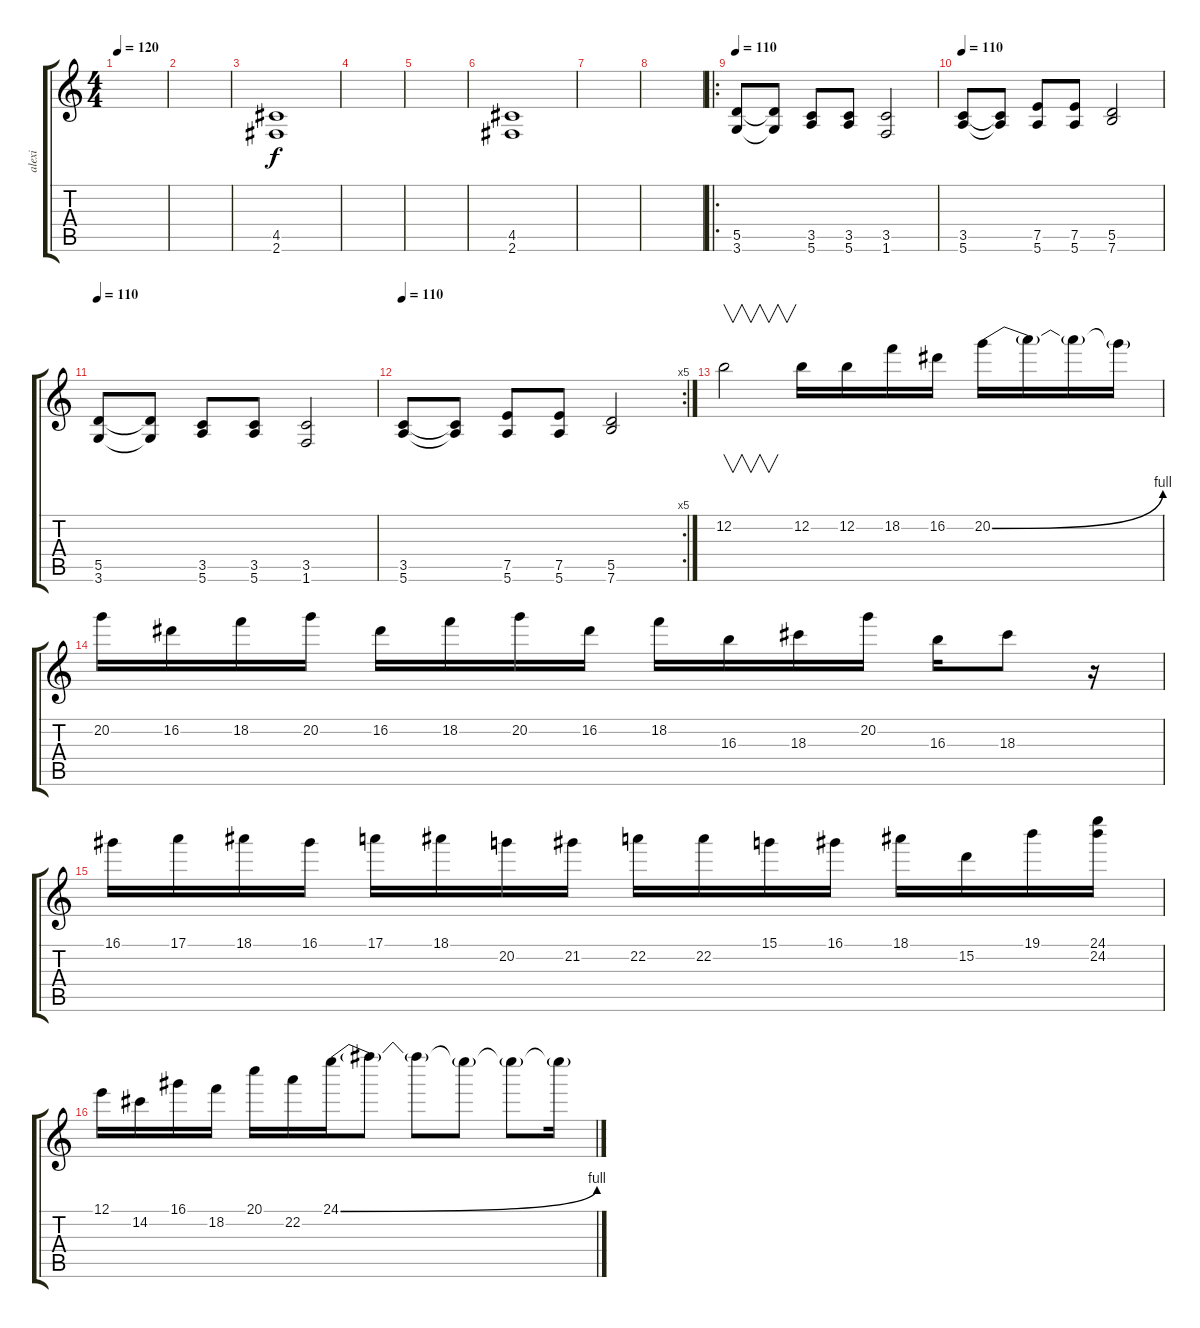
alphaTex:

\track ("alexi" "alexi") {instrument distortionguitar}
\staff {score tabs}
\tuning (E4 B3 G3 D3 A2 E2) {hide}
\ts (4 4)
\tempo 120
\clef g2
\ks c
|
|
(4.5 2.6).1{volume 7} |
|
|
(4.5 2.6).1{volume 7} |
|
|
\ro
\tempo 110
(5.5 3.6).8 (5.5{t} 3.6{t}).8 (3.5 5.6).8 (3.5 5.6).8 (3.5 1.6).2 |
\tempo 110
(3.5 5.6).8 (3.5{t} 5.6{t}).8 (7.5 5.6).8 (7.5 5.6).8 (5.5 7.6).2 |
\tempo 110
(5.5 3.6).8 (5.5{t} 3.6{t}).8 (3.5 5.6).8 (3.5 5.6).8 (3.5 1.6).2 |
\rc 5
\tempo 110
(3.5 5.6).8 (3.5{t} 5.6{t}).8 (7.5 5.6).8 (7.5 5.6).8 (5.5 7.6).2 |
12.2.2{v} 12.2.16 12.2.16 18.2.16 16.2.16 20.2{be (bend 0 0 60 4)}.16 20.2{t}.16 20.2{t}.16 20.2{t}.16 |
20.2.16 16.2.16 18.2.16 20.2.16 16.2.16 18.2.16 20.2.16 16.2.16 18.2.16 16.3.16 18.3.16 20.2.16 16.3.16 18.3.8 r.16 |
16.1.16 17.1.16 18.1.16 16.1.16 17.1.16 18.1.16 20.2.16 21.2.16 22.2.16 22.2.16 15.1.16 16.1.16 18.1.16 15.2.16 19.1.16 (24.1 24.2).16 |
12.1.16 14.2.16 16.1.16 18.2.16 20.1.16 22.2.16 24.1{be (bend 0 0 60 4)}.16 24.1{t}.8 24.1{t}.8 24.1{t}.8 24.1{t}.8 24.1{t}.16
